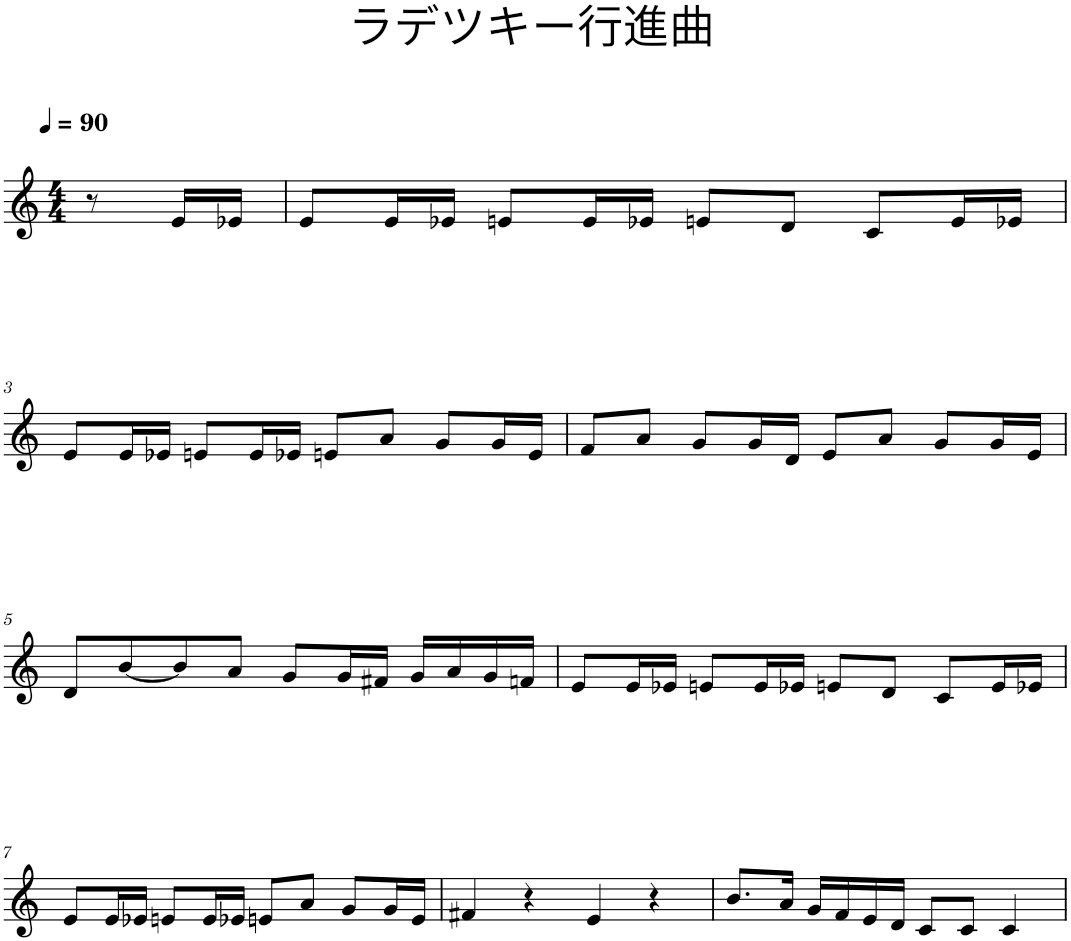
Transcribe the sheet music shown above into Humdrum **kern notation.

**kern
*part1
*staff1
*I"Piano
*I'Pno.
*clefG2
*k[]
*M4/4
*MM90
=1
8r
16e/LL
16e-X/JJ
=2
8e/L
16e/L
16e-X/JJ
8en/L
16e/L
16e-X/JJ
8en/L
8d/J
8c/L
16e/L
16e-X/JJ
!!LO:LB:g=z
=3
8e/L
16e/L
16e-X/JJ
8en/L
16e/L
16e-X/JJ
8en/L
8a/J
8g/L
16g/L
16e/JJ
=4
8f/L
8a/J
8g/L
16g/L
16d/JJ
8e/L
8a/J
8g/L
16g/L
16e/JJ
!!LO:LB:g=z
=5
8d/L
[8b/
8b/]
8a/J
8g/L
16g/L
16f#X/JJ
16g/LL
16a/
16g/
16fn/JJ
=6
8e/L
16e/L
16e-X/JJ
8en/L
16e/L
16e-X/JJ
8en/L
8d/J
8c/L
16e/L
16e-X/JJ
!!LO:LB:g=z
=7
8e/L
16e/L
16e-X/JJ
8en/L
16e/L
16e-X/JJ
8en/L
8a/J
8g/L
16g/L
16e/JJ
=8
4f#X/
4r
4e/
4r
=9
8.b/L
16a/Jk
16g/LL
16f/
16e/
16d/JJ
8c/L
8c/J
4c/
=
*-
